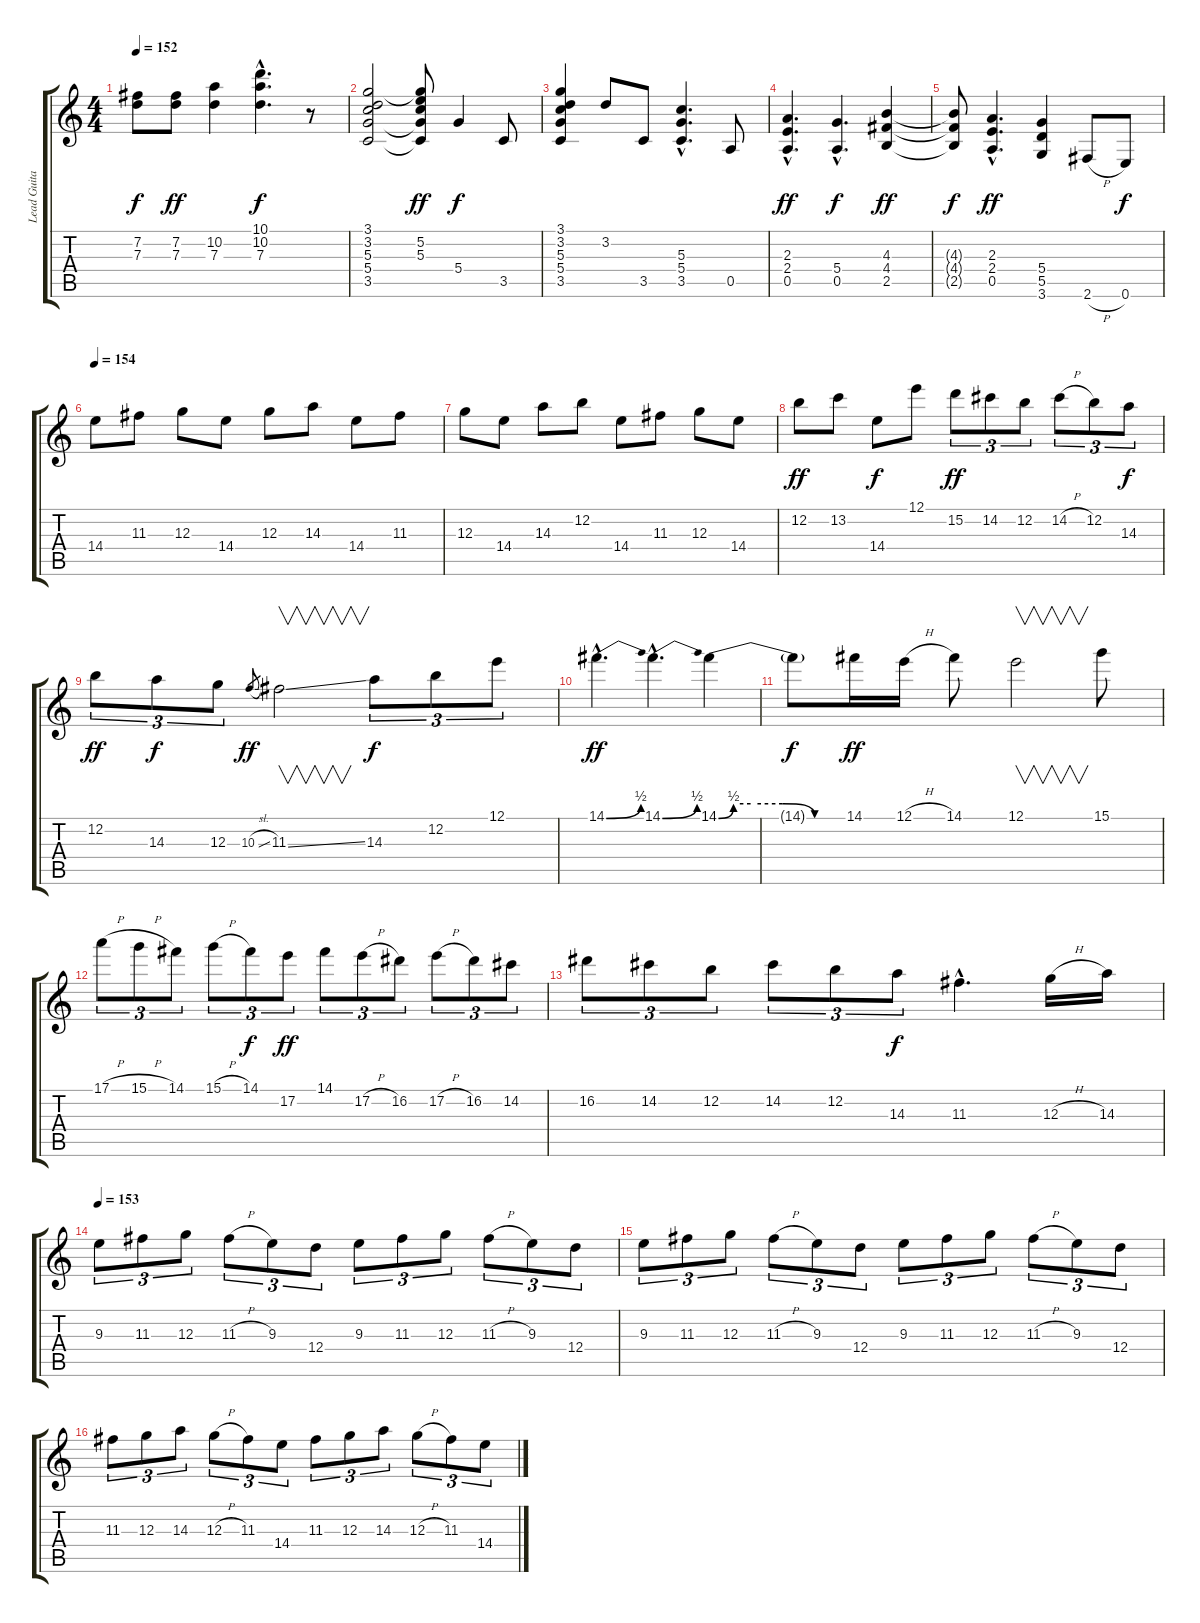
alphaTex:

\track ("Lead Guitar I" "Lead Guita") {instrument overdrivenguitar}
\staff {score tabs}
\tuning (E4 B3 G3 D3 A2 E2) {hide}
\ts (4 4)
\tempo 152
\clef g2
\ks c
(7.2{t} 7.3{t}).8{dy f} (7.2 7.3).8{dy ff} (10.2 7.3).4 (10.1{hac} 10.2{hac} 7.3{hac}).4{d dy f} r.8 |
(3.1 3.2 5.3 5.4 3.5).2 (3.1{t} 5.2 5.3 5.4{t} 3.5{t}).8{dy ff} 5.4.4{dy f} 3.5.8 |
(3.1 3.2 5.3 5.4 3.5).4 3.2.8 3.5.8 (5.3{hac} 5.4{hac} 3.5{hac}).4{d} 0.5.8 |
(2.3{hac} 2.4{hac} 0.5{hac}).4{d dy ff} (5.4{hac} 0.5{hac}).4{d dy f} (4.3 4.4 2.5).4{dy ff} |
(4.3{t} 4.4{t} 2.5{t}).8{dy f} (2.3{hac} 2.4{hac} 0.5{hac}).4{d dy ff} (5.4 5.5 3.6).4 2.6{h}.8 0.6.8{dy f} |
\tempo 154
14.4.8{balance 16} 11.3.8 12.3.8 14.4.8 12.3.8 14.3.8 14.4.8 11.3.8 |
12.3.8 14.4.8 14.3.8 12.2.8 14.4.8 11.3.8 12.3.8 14.4.8 |
12.2.8{dy ff} 13.2.8 14.4.8{dy f} 12.1.8 15.2.8{tu (3 2) dy ff} 14.2.8{tu (3 2)} 12.2.8{tu (3 2)} 14.2{h}.8{tu (3 2)} 12.2.8{tu (3 2)} 14.3.8{tu (3 2) dy f} |
12.2.8{tu (3 2) dy ff} 14.3.8{tu (3 2) dy f} 12.3.8{tu (3 2)} 10.3{sl}.8{gr dy ff} 11.3{ss}.2{v} 14.3.8{tu (3 2) dy f} 12.2.8{tu (3 2)} 12.1.8{tu (3 2)} |
14.1{be (bend 0 0 60 2) hac}.4{d dy ff} 14.1{be (bend 0 0 60 2) hac}.4{d} 14.1{be (custom 0 0 7 2 15 2 30 2 45 0 60 0)}.4 |
14.1{t}.8{dy f} 14.1.16{dy ff} 12.1{h}.16 14.1.8 12.1.2{v} 15.1.8 |
17.1{h}.8{tu (3 2)} 15.1{h}.8{tu (3 2)} 14.1.8{tu (3 2)} 15.1{h}.8{tu (3 2)} 14.1.8{tu (3 2) dy f} 17.2.8{tu (3 2) dy ff} 14.1.8{tu (3 2)} 17.2{h}.8{tu (3 2)} 16.2.8{tu (3 2)} 17.2{h}.8{tu (3 2)} 16.2.8{tu (3 2)} 14.2.8{tu (3 2)} |
16.2.8{tu (3 2)} 14.2.8{tu (3 2)} 12.2.8{tu (3 2)} 14.2.8{tu (3 2)} 12.2.8{tu (3 2)} 14.3.8{tu (3 2) dy f} 11.3{hac}.4{d} 12.3{h}.16 14.3.16 |
\tempo 153
9.3.8{tu (3 2)} 11.3.8{tu (3 2)} 12.3.8{tu (3 2)} 11.3{h}.8{tu (3 2)} 9.3.8{tu (3 2)} 12.4.8{tu (3 2)} 9.3.8{tu (3 2)} 11.3.8{tu (3 2)} 12.3.8{tu (3 2)} 11.3{h}.8{tu (3 2)} 9.3.8{tu (3 2)} 12.4.8{tu (3 2)} |
9.3.8{tu (3 2)} 11.3.8{tu (3 2)} 12.3.8{tu (3 2)} 11.3{h}.8{tu (3 2)} 9.3.8{tu (3 2)} 12.4.8{tu (3 2)} 9.3.8{tu (3 2)} 11.3.8{tu (3 2)} 12.3.8{tu (3 2)} 11.3{h}.8{tu (3 2)} 9.3.8{tu (3 2)} 12.4.8{tu (3 2)} |
11.3.8{tu (3 2)} 12.3.8{tu (3 2)} 14.3.8{tu (3 2)} 12.3{h}.8{tu (3 2)} 11.3.8{tu (3 2)} 14.4.8{tu (3 2)} 11.3.8{tu (3 2)} 12.3.8{tu (3 2)} 14.3.8{tu (3 2)} 12.3{h}.8{tu (3 2)} 11.3.8{tu (3 2)} 14.4.8{tu (3 2)}
